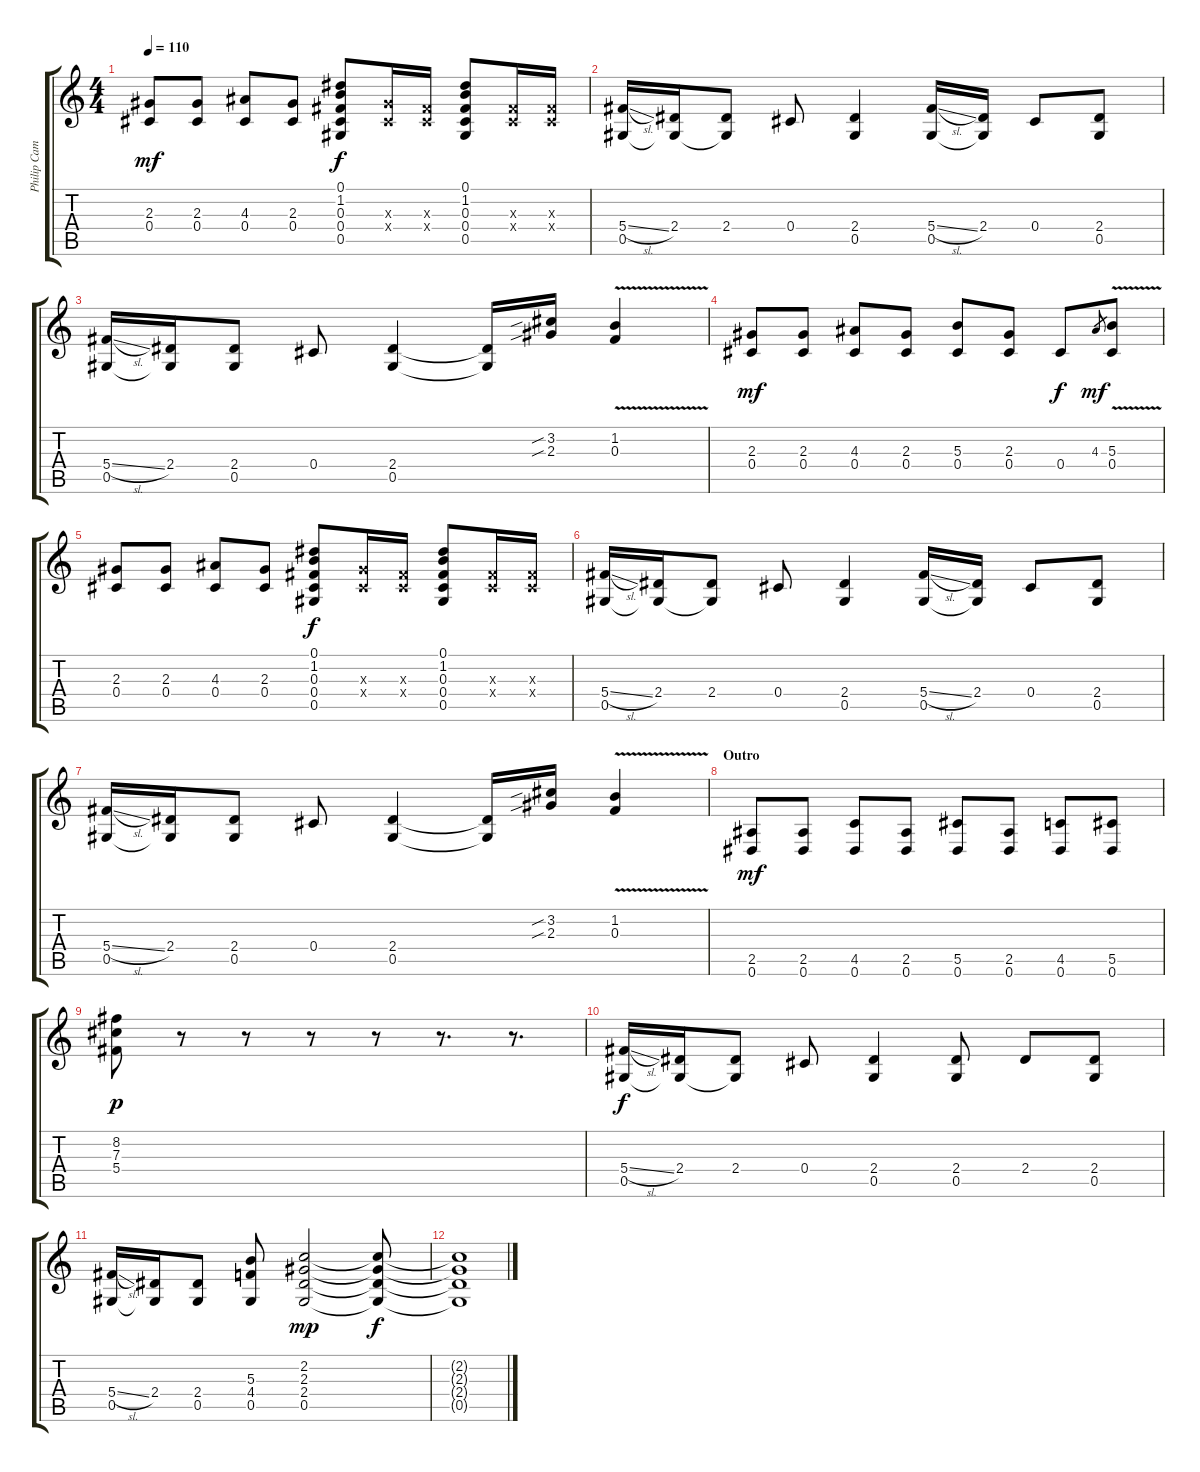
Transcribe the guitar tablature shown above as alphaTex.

\track ("Philip Campbell" "Philip Cam") {instrument acousticguitarsteel}
\staff {score tabs}
\tuning (Eb4 Bb3 Gb3 Db3 Ab2 Eb2) {hide}
\ts (4 4)
\tempo 110
\clef g2
\ks c
(2.3 0.4).8{dy mf} (2.3 0.4).8 (4.3 0.4).8 (2.3 0.4).8 (0.1 1.2 0.3 0.4 0.5).8{dy f} (2.3{x} 0.4{x}).16 (0.3{x} 0.4{x}).16 (0.1 1.2 0.3 0.4 0.5).8 (0.3{x} 0.4{x}).16 (0.3{x} 0.4{x}).16 |
(5.4{sl} 0.5).16 (2.4 0.5{t}).16 (2.4 0.5{t}).8 0.4.8 (2.4 0.5).4 (5.4{sl} 0.5).16 (2.4 0.5{t}).16 0.4.8 (2.4 0.5).8 |
(5.4{sl} 0.5).16 (2.4 0.5{t}).16 (2.4 0.5).8 0.4.8 (2.4 0.5).4 (2.4{t} 0.5{t}).16 (3.2{sib} 2.3{sib}).16 (1.2{v} 0.3).4 |
(2.3 0.4).8{dy mf} (2.3 0.4).8 (4.3 0.4).8 (2.3 0.4).8 (5.3 0.4).8 (2.3 0.4).8 0.4.8{dy f} 4.3.8{gr dy mf} (5.3{v} 0.4).8 |
(2.3 0.4).8 (2.3 0.4).8 (4.3 0.4).8 (2.3 0.4).8 (0.1 1.2 0.3 0.4 0.5).8{dy f} (2.3{x} 0.4{x}).16 (0.3{x} 0.4{x}).16 (0.1 1.2 0.3 0.4 0.5).8 (0.3{x} 0.4{x}).16 (0.3{x} 0.4{x}).16 |
(5.4{sl} 0.5).16 (2.4 0.5{t}).16 (2.4 0.5{t}).8 0.4.8 (2.4 0.5).4 (5.4{sl} 0.5).16 (2.4 0.5{t}).16 0.4.8 (2.4 0.5).8 |
(5.4{sl} 0.5).16 (2.4 0.5{t}).16 (2.4 0.5).8 0.4.8 (2.4 0.5).4 (2.4{t} 0.5{t}).16 (3.2{sib} 2.3{sib}).16 (1.2{v} 0.3).4 |
\section ("" "Outro")
(2.5 0.6).8{dy mf} (2.5 0.6).8 (4.5 0.6).8 (2.5 0.6).8 (5.5 0.6).8 (2.5 0.6).8 (4.5 0.6).8 (5.5 0.6).8 |
(8.2 7.3 5.4).8{dy p} r.8 r.8 r.8 r.8 r.8{d} r.8{d} |
(5.4{sl} 0.5).16{dy f} (2.4 0.5{t}).16 (2.4 0.5{t}).8 0.4.8 (2.4 0.5).4 (2.4 0.5).8 2.4.8 (2.4 0.5).8 |
(5.4{sl} 0.5).16 (2.4 0.5{t}).16 (2.4 0.5).8 (5.3 4.4 0.5).8 (2.2 2.3 2.4 0.5).2{dy mp} (2.2{t} 2.3{t} 2.4{t} 0.5{t}).8{dy f} |
(2.2{t} 2.3{t} 2.4{t} 0.5{t}).1
